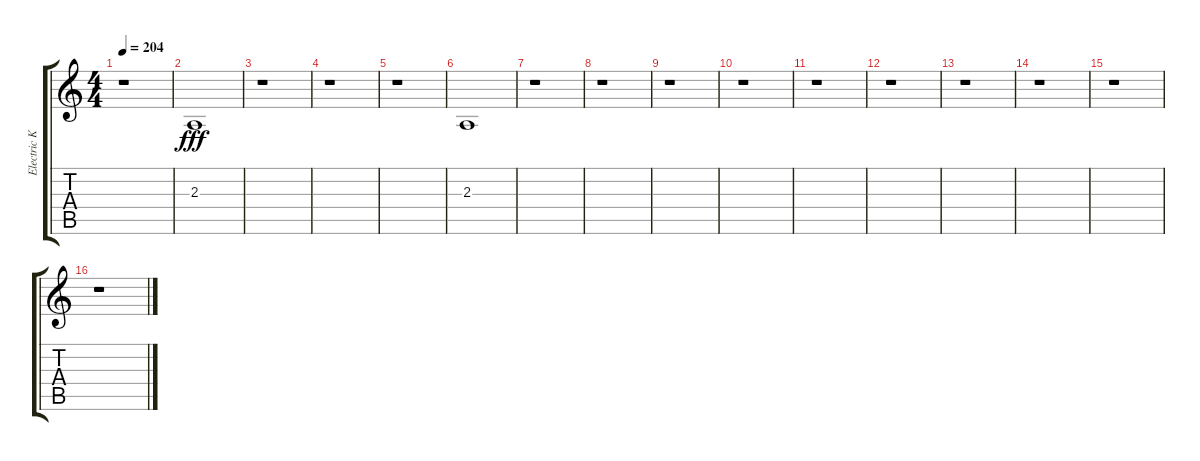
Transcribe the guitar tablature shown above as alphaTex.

\track ("Electric Keyboard" "Electric K") {instrument electricpiano2}
\staff {score tabs}
\tuning (E4 B3 G3 D3 A2 E2) {hide}
\ts (4 4)
\tempo 204
\clef g2
\ks c
r.1{dy fff} |
2.3.1 |
r.1 |
r.1 |
r.1 |
2.3.1 |
r.1 |
r.1 |
r.1 |
r.1 |
r.1 |
r.1 |
r.1 |
r.1 |
r.1 |
r.1
